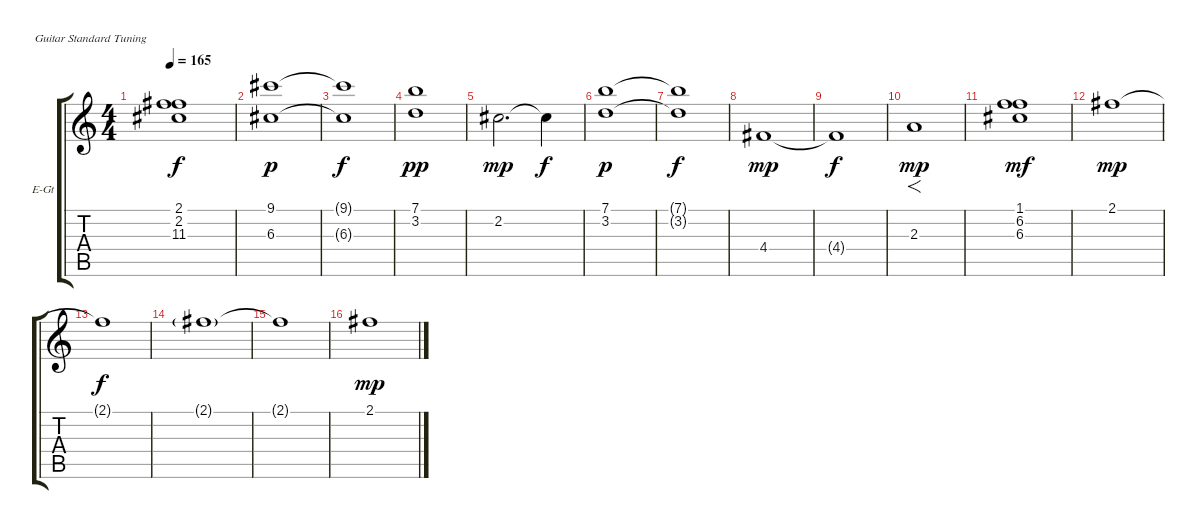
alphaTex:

\defaultSystemsLayout 4
\bracketExtendMode groupsimilarinstruments
\firstSystemTrackNameOrientation horizontal
\otherSystemsTrackNameOrientation horizontal
\track ("Electric Guitar" "E-Gt") {instrument electricguitarclean}
\staff {score tabs}
\tuning (E4 B3 G3 D3 A2 E2)
\ts (4 4)
\tempo 165
\clef g2
\ks c
(2.1{t} 2.2{t} 11.3{t}).1{dy f} |
(9.1 6.3).1{dy p} |
(9.1{t} 6.3{t}).1{dy f} |
(7.1 3.2).1{dy pp} |
2.2.2{d dy mp} 2.2{t}.4{dy f} |
(7.1 3.2).1{dy p} |
(7.1{t} 3.2{t}).1{dy f} |
4.4.1{dy mp} |
4.4{t}.1{dy f} |
2.3.1{f dy mp} |
(1.1 6.2 6.3).1{dy mf} |
2.1.1{dy mp} |
2.1{t}.1{dy f} |
2.1{g}.1 |
2.1{t}.1 |
2.1.1{dy mp}
